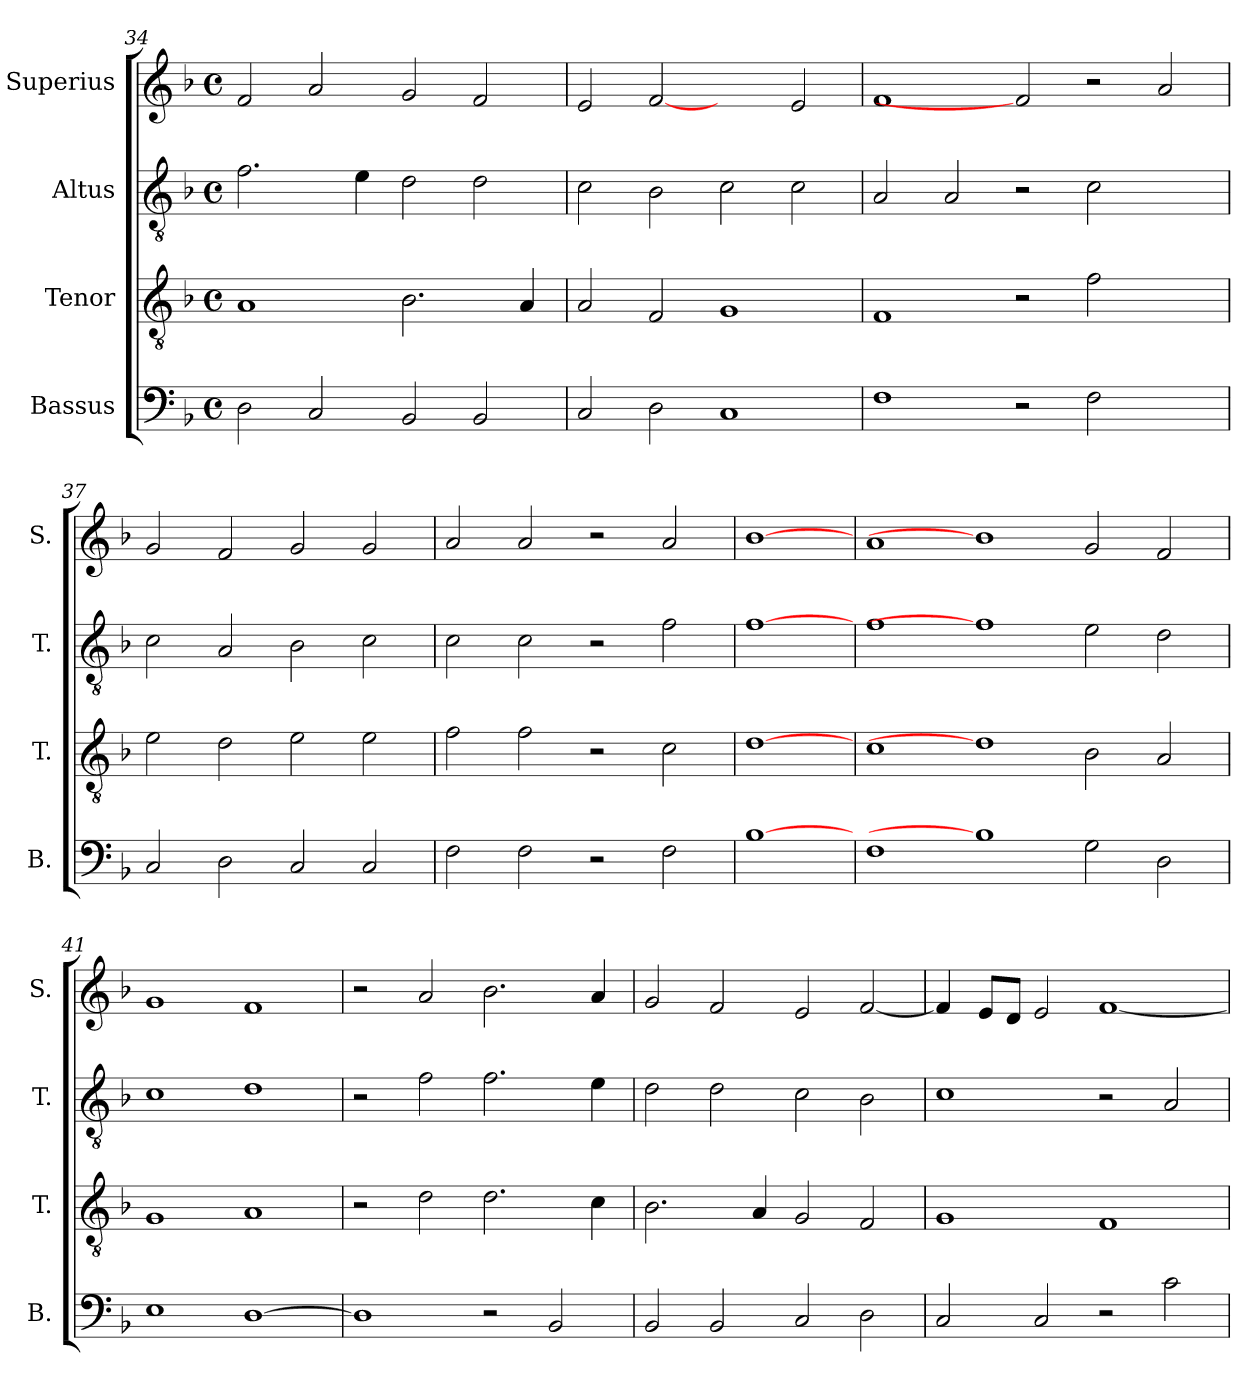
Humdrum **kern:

**kern	**kern	**kern	**kern
*part4	*part3	*part2	*part1
*staff4	*staff3	*staff2	*staff1
*I"Bassus	*I"Tenor	*I"Altus	*I"Superius
*I'B.	*I'T.	*I'T.	*I'S.
*clefF4	*clefGv2	*clefGv2	*clefG2
*	*ITrd7c12	*ITrd7c12	*
*k[b-]	*k[b-]	*k[b-]	*k[b-]
*F:	*F:	*F:	*F:
*M4/4	*M4/4	*M4/4	*M4/4
*met(c)	*met(c)	*met(c)	*met(c)
=34	=34	=34	=34
2Di\	1AAi	2.Fi\	2fi/
2Ci/	.	.	2ai/
.	.	4Ei\	.
2BB-i/	2.BB-i\	2Di\	2gi/
2BB-i/	.	2Di\	2fi/
.	4AAi/	.	.
=35	=35	=35	=35
2Ci/	2AAi/	2Ci\	2ei/
2Di\	2FFi/	2BB-i\	[2fi
1Ci	1GGi	2Ci\	2ryy
.	.	2Ci\	2ei/
=36	=36	=36	=36
1Fi	1FFi	2AAi/	1fi
.	.	2AAi/	.
2r	2r	2r	2fi]
2Fi\	2Fi\	2Ci\	2r
2ryy	2ryy	2ryy	2ai/
=37	=37	=37	=37
2Ci/	2Ei\	2Ci\	2gi/
2Di\	2Di\	2AAi/	2fi/
2Ci/	2Ei\	2BB-i\	2gi/
2Ci/	2Ei\	2Ci\	2gi/
!!LO:LB:g=z
=38	=38	=38	=38
2Fi\	2Fi\	2Ci\	2ai/
2Fi\	2Fi\	2Ci\	2ai/
2r	2r	2r	2r
2Fi\	2Ci\	2Fi\	2ai/
=39	=39	=39	=39
[1B-i	[1Di	[1Fi	[1b-i
=40	=40	=40	=40
1Fi	1Ci	1Fi	1ai
1B-i]	1Di]	1Fi]	1b-i]
2Gi\	2BB-i\	2Ei\	2gi/
2Di\	2AAi/	2Di\	2fi/
=41	=41	=41	=41
1Ei	1GGi	1Ci	1gi
[>1Di	1AAi	1Di	1fi
=42	=42	=42	=42
1Di]	2r	2r	2r
.	2Di\	2Fi\	2ai/
2r	2.Di\	2.Fi\	2.b-i\
2BB-i/	.	.	.
.	4Ci\	4Ei\	4ai/
=43	=43	=43	=43
2BB-i/	2.BB-i\	2Di\	2gi/
2BB-i/	.	2Di\	2fi/
.	4AAi/	.	.
2Ci/	2GGi/	2Ci\	2ei/
2Di\	2FFi/	2BB-i\	[<2fi/
!!LO:LB:g=z
=44	=44	=44	=44
2Ci/	1GGi	1Ci	4fi/]
.	.	.	8ei/L
.	.	.	8di/J
2Ci/	.	.	2ei/
2r	1FFi	2r	[<1fi
2ci\	.	2AAi/	.
=	=	=	=
*-	*-	*-	*-
